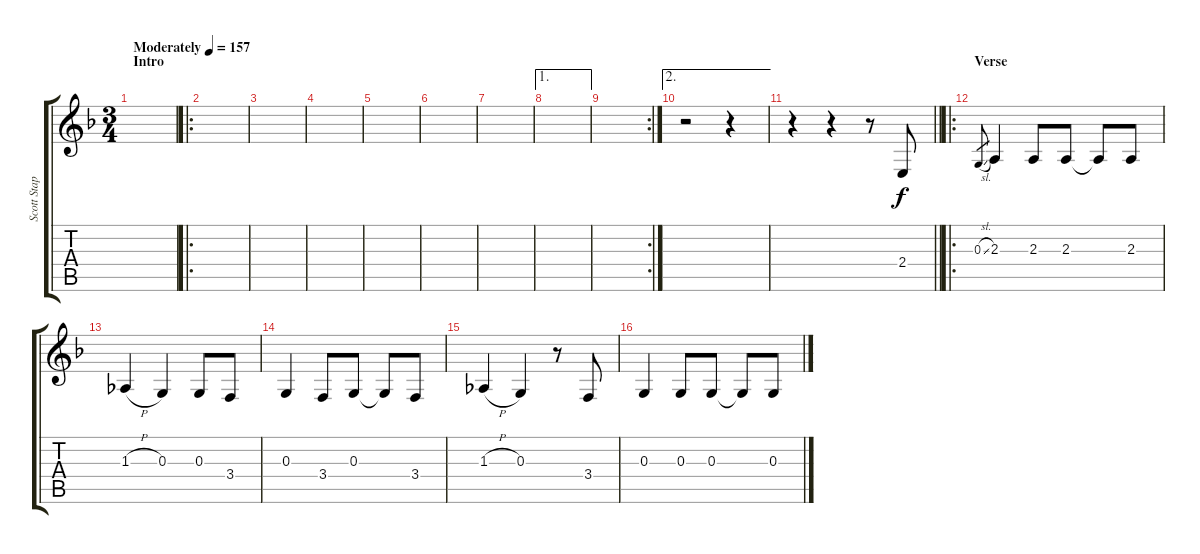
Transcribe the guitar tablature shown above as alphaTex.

\track ("Scott Stapp (Vocals)" "Scott Stap") {instrument clarinet}
\staff {score tabs}
\tuning (E4 B3 G3 D3 A2 E2) {hide}
\ts (3 4)
\section ("" "Intro")
\tempo (157 "Moderately")
\clef g2
\ks f
|
\ro
|
|
|
|
|
|
\ae 1
|
\rc 2
|
\ae 2
r.2 r.4 |
\barLineRight lightlight
r.4 r.4 r.8 2.4.8 |
\ro
\section ("" "Verse")
0.3{sl}.8{gr} 2.3.4 2.3.8 2.3.8 2.3{t}.8 2.3.8 |
1.3{h}.4 0.3.4 0.3.8 3.4.8 |
0.3.4 3.4.8 0.3.8 0.3{t}.8 3.4.8 |
1.3{h}.4 0.3.4 r.8 3.4.8 |
0.3.4 0.3.8 0.3.8 0.3{t}.8 0.3.8
